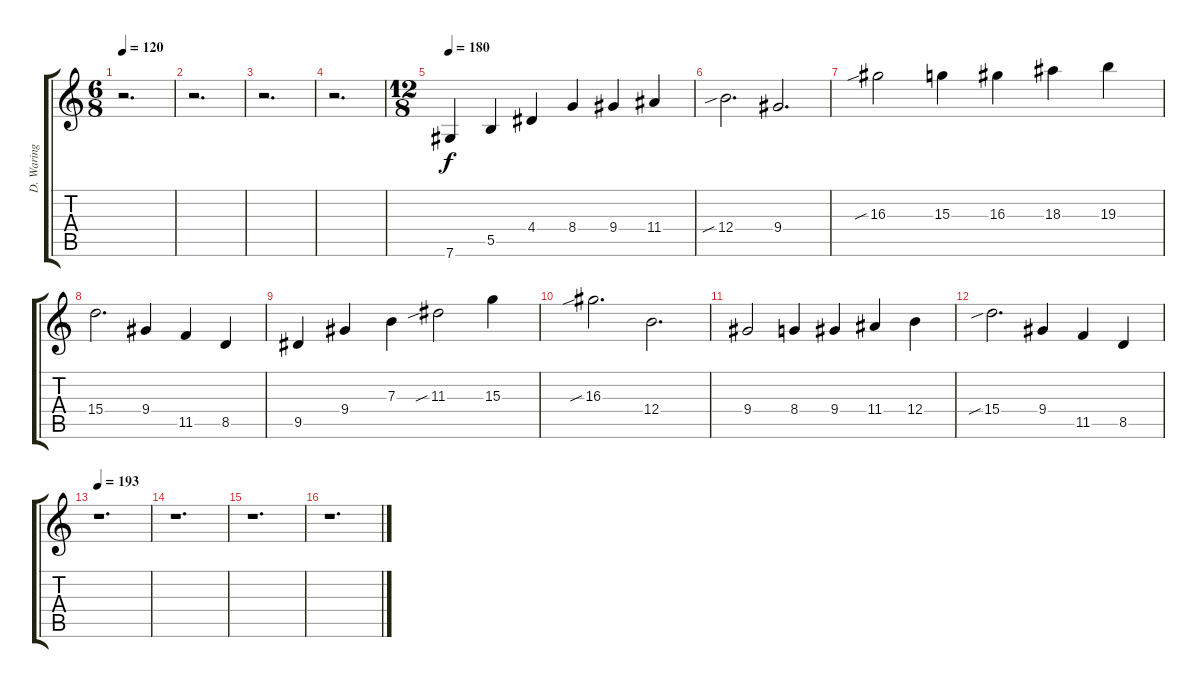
\track ("D. Waring Lead Gtr." "D. Waring ") {instrument distortionguitar}
\staff {score tabs}
\tuning (Db4 Ab3 E3 B2 Gb2 Db2) {hide}
\ts (6 8)
\tempo 120
\clef g2
\ks c
r.2{d dy f} |
r.2{d} |
r.2{d} |
r.2{d} |
\ts (12 8)
\tempo 180
7.6.4 5.5.4 4.4.4 8.4.4 9.4.4 11.4.4 |
12.4{sib}.2{d} 9.4.2{d} |
16.3{sib}.2 15.3.4 16.3.4 18.3.4 19.3.4 |
15.4.2{d} 9.4.4 11.5.4 8.5.4 |
9.5.4 9.4.4 7.3.4 11.3{sib}.2 15.3.4 |
16.3{sib}.2{d} 12.4.2{d} |
9.4.2 8.4.4 9.4.4 11.4.4 12.4.4 |
15.4{sib}.2{d} 9.4.4 11.5.4 8.5.4 |
\tempo 193
r.1{d} |
r.1{d} |
r.1{d} |
r.1{d}
